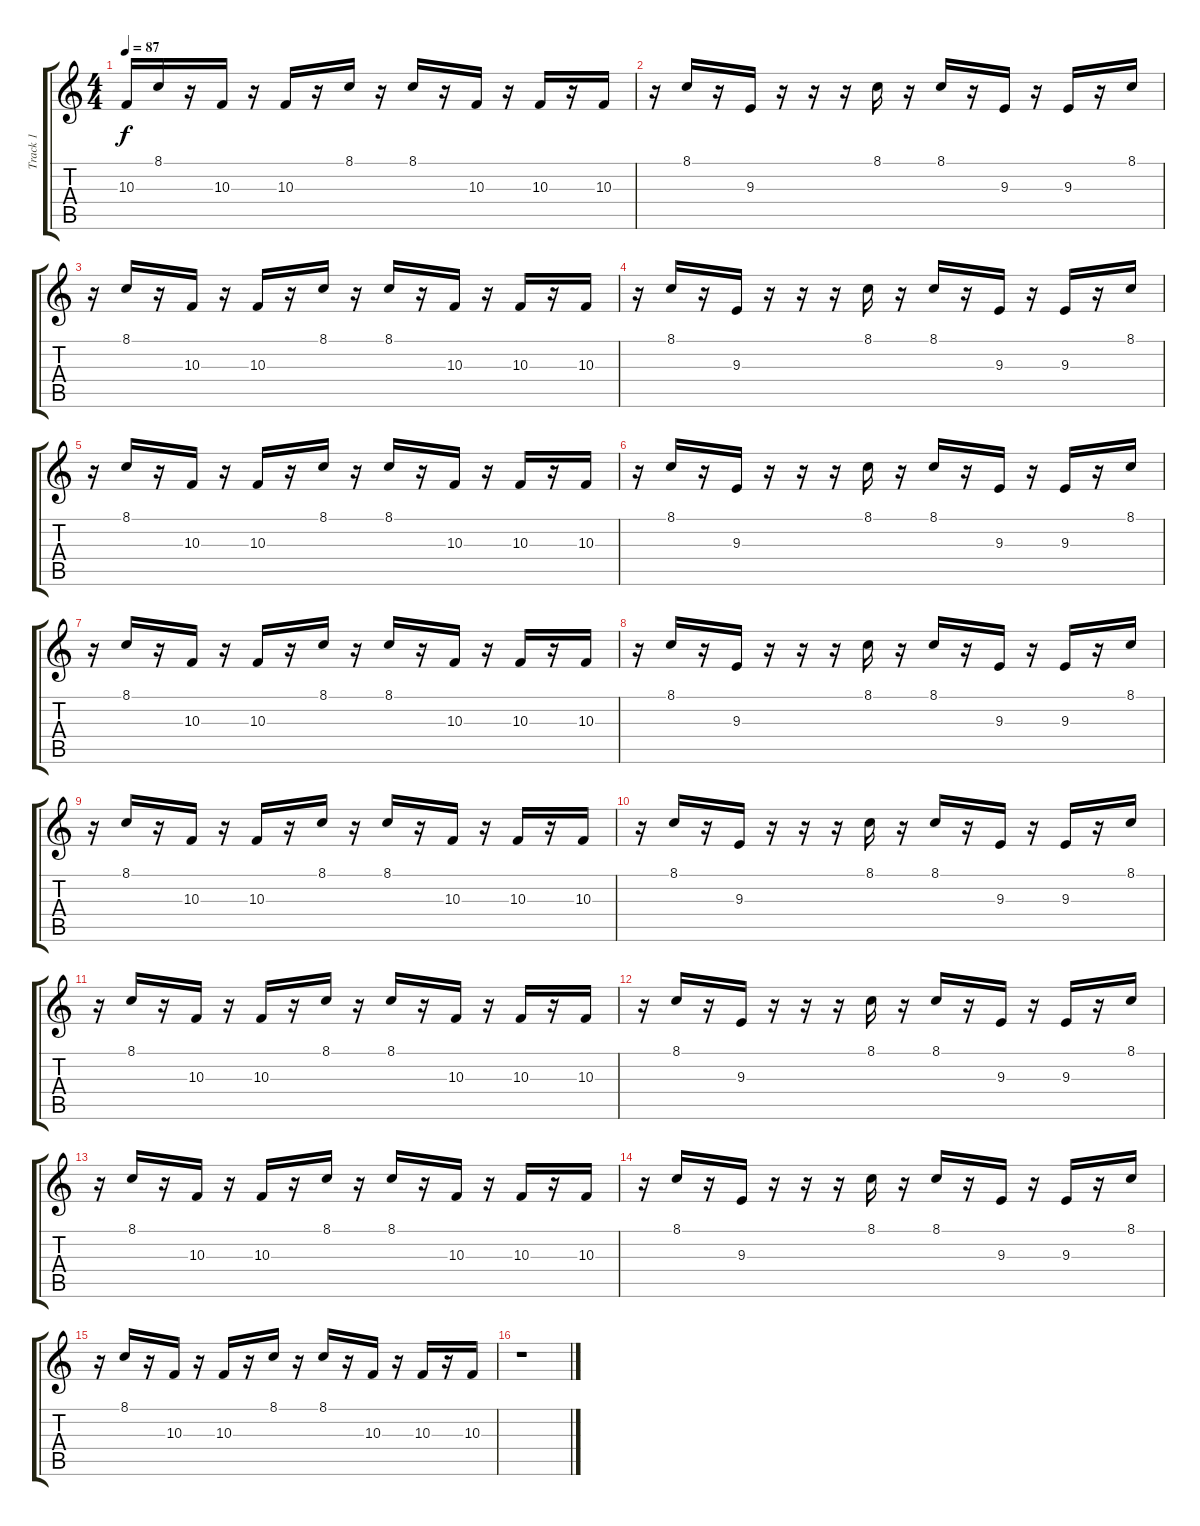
\track ("Track 1" "Track 1") {instrument ocarina}
\staff {score tabs}
\tuning (E4 B3 G3 D3 A2 E2) {hide}
\ts (4 4)
\tempo 87
\clef g2
\ks c
10.3.16{dy f instrument ocarina} 8.1.16 r.16 10.3.16 r.16 10.3.16 r.16 8.1.16 r.16 8.1.16 r.16 10.3.16 r.16 10.3.16 r.16 10.3.16 |
r.16 8.1.16 r.16 9.3.16 r.16 r.16 r.16 8.1.16 r.16 8.1.16 r.16 9.3.16 r.16 9.3.16 r.16 8.1.16 |
r.16 8.1.16 r.16 10.3.16 r.16 10.3.16 r.16 8.1.16 r.16 8.1.16 r.16 10.3.16 r.16 10.3.16 r.16 10.3.16 |
r.16 8.1.16 r.16 9.3.16 r.16 r.16 r.16 8.1.16 r.16 8.1.16 r.16 9.3.16 r.16 9.3.16 r.16 8.1.16 |
r.16 8.1.16 r.16 10.3.16 r.16 10.3.16 r.16 8.1.16 r.16 8.1.16 r.16 10.3.16 r.16 10.3.16 r.16 10.3.16 |
r.16 8.1.16 r.16 9.3.16 r.16 r.16 r.16 8.1.16 r.16 8.1.16 r.16 9.3.16 r.16 9.3.16 r.16 8.1.16 |
r.16 8.1.16 r.16 10.3.16 r.16 10.3.16 r.16 8.1.16 r.16 8.1.16 r.16 10.3.16 r.16 10.3.16 r.16 10.3.16 |
r.16 8.1.16 r.16 9.3.16 r.16 r.16 r.16 8.1.16 r.16 8.1.16 r.16 9.3.16 r.16 9.3.16 r.16 8.1.16 |
r.16 8.1.16 r.16 10.3.16 r.16 10.3.16 r.16 8.1.16 r.16 8.1.16 r.16 10.3.16 r.16 10.3.16 r.16 10.3.16 |
r.16 8.1.16 r.16 9.3.16 r.16 r.16 r.16 8.1.16 r.16 8.1.16 r.16 9.3.16 r.16 9.3.16 r.16 8.1.16 |
r.16 8.1.16 r.16 10.3.16 r.16 10.3.16 r.16 8.1.16 r.16 8.1.16 r.16 10.3.16 r.16 10.3.16 r.16 10.3.16 |
r.16 8.1.16 r.16 9.3.16 r.16 r.16 r.16 8.1.16 r.16 8.1.16 r.16 9.3.16 r.16 9.3.16 r.16 8.1.16 |
r.16 8.1.16 r.16 10.3.16 r.16 10.3.16 r.16 8.1.16 r.16 8.1.16 r.16 10.3.16 r.16 10.3.16 r.16 10.3.16 |
r.16 8.1.16 r.16 9.3.16 r.16 r.16 r.16 8.1.16 r.16 8.1.16 r.16 9.3.16 r.16 9.3.16 r.16 8.1.16 |
r.16 8.1.16 r.16 10.3.16 r.16 10.3.16 r.16 8.1.16 r.16 8.1.16 r.16 10.3.16 r.16 10.3.16 r.16 10.3.16 |
r.1
